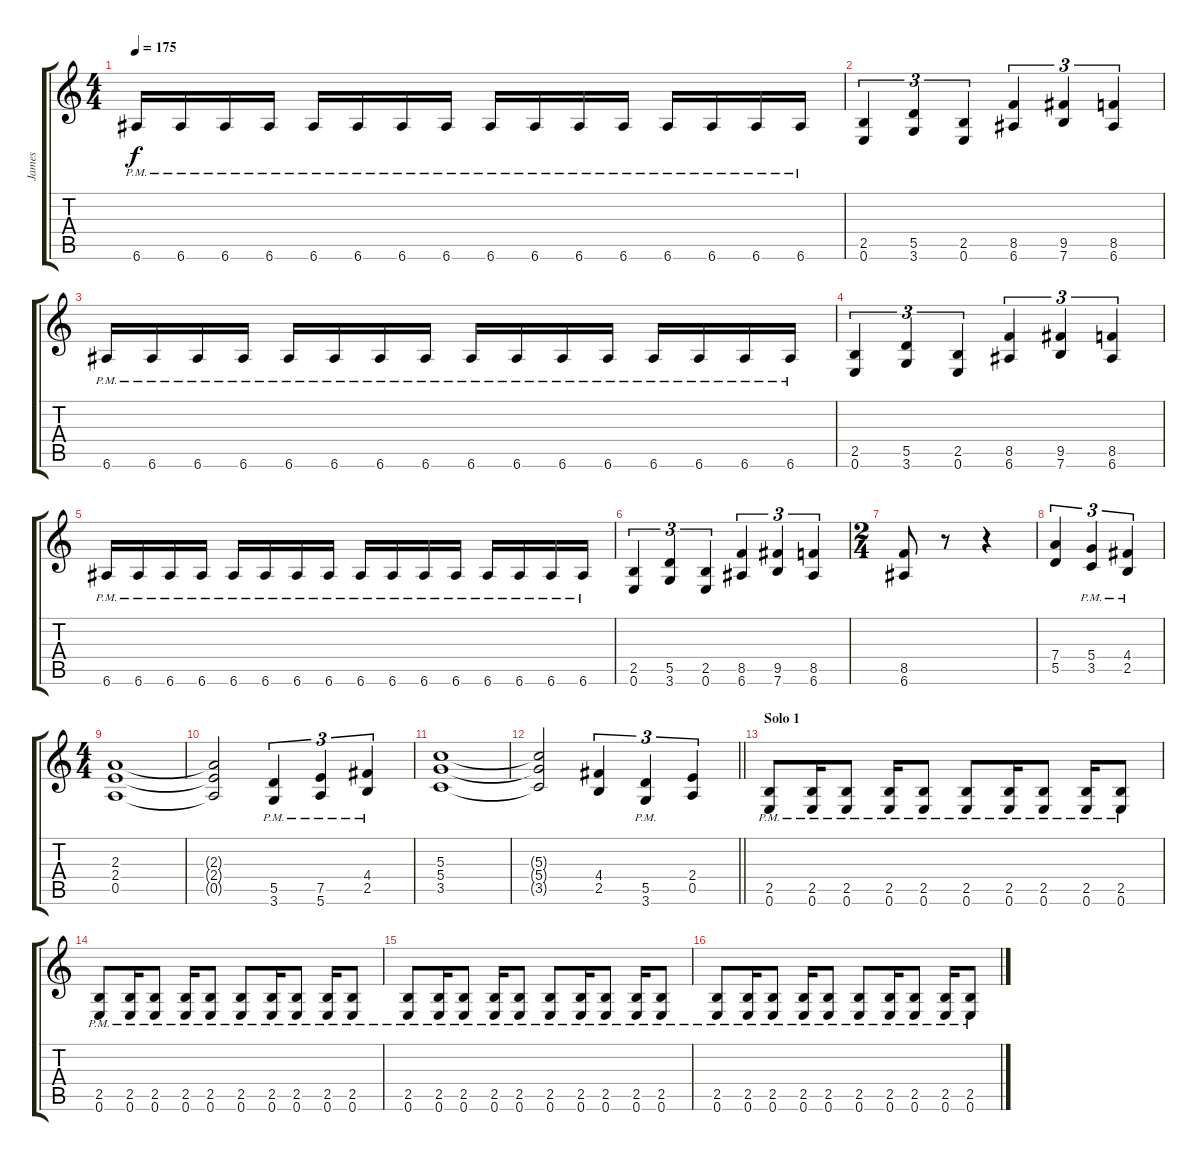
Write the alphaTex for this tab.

\track ("James" "James") {instrument distortionguitar}
\staff {score tabs}
\tuning (E4 B3 G3 D3 A2 E2) {hide}
\ts (4 4)
\tempo 175
\clef g2
\ks c
6.6{pm}.16{dy f} 6.6{pm}.16 6.6{pm}.16 6.6{pm}.16 6.6{pm}.16 6.6{pm}.16 6.6{pm}.16 6.6{pm}.16 6.6{pm}.16 6.6{pm}.16 6.6{pm}.16 6.6{pm}.16 6.6{pm}.16 6.6{pm}.16 6.6{pm}.16 6.6{pm}.16 |
(2.5 0.6).4{tu (3 2)} (5.5 3.6).4{tu (3 2)} (2.5 0.6).4{tu (3 2)} (8.5 6.6).4{tu (3 2)} (9.5 7.6).4{tu (3 2)} (8.5 6.6).4{tu (3 2)} |
6.6{pm}.16 6.6{pm}.16 6.6{pm}.16 6.6{pm}.16 6.6{pm}.16 6.6{pm}.16 6.6{pm}.16 6.6{pm}.16 6.6{pm}.16 6.6{pm}.16 6.6{pm}.16 6.6{pm}.16 6.6{pm}.16 6.6{pm}.16 6.6{pm}.16 6.6{pm}.16 |
(2.5 0.6).4{tu (3 2)} (5.5 3.6).4{tu (3 2)} (2.5 0.6).4{tu (3 2)} (8.5 6.6).4{tu (3 2)} (9.5 7.6).4{tu (3 2)} (8.5 6.6).4{tu (3 2)} |
6.6{pm}.16 6.6{pm}.16 6.6{pm}.16 6.6{pm}.16 6.6{pm}.16 6.6{pm}.16 6.6{pm}.16 6.6{pm}.16 6.6{pm}.16 6.6{pm}.16 6.6{pm}.16 6.6{pm}.16 6.6{pm}.16 6.6{pm}.16 6.6{pm}.16 6.6{pm}.16 |
(2.5 0.6).4{tu (3 2)} (5.5 3.6).4{tu (3 2)} (2.5 0.6).4{tu (3 2)} (8.5 6.6).4{tu (3 2)} (9.5 7.6).4{tu (3 2)} (8.5 6.6).4{tu (3 2)} |
\ts (2 4)
(8.5 6.6).8 r.8 r.4 |
(7.4 5.5).4{tu (3 2)} (5.4{pm} 3.5{pm}).4{tu (3 2)} (4.4{pm} 2.5{pm}).4{tu (3 2)} |
\ts (4 4)
(2.3 2.4 0.5).1 |
(2.3{t} 2.4{t} 0.5{t}).2 (5.5{pm} 3.6{pm}).4{tu (3 2)} (7.5{pm} 5.6{pm}).4{tu (3 2)} (4.4{pm} 2.5{pm}).4{tu (3 2)} |
(5.3 5.4 3.5).1 |
\barLineRight lightlight
(5.3{t} 5.4{t} 3.5{t}).2 (4.4 2.5).4{tu (3 2)} (5.5{pm} 3.6{pm}).4{tu (3 2)} (2.4 0.5).4{tu (3 2)} |
\section ("" "Solo 1")
(2.5{pm} 0.6{pm}).8{volume 5} (2.5{pm} 0.6{pm}).16 (2.5{pm} 0.6{pm}).8 (2.5{pm} 0.6{pm}).16 (2.5{pm} 0.6{pm}).8 (2.5{pm} 0.6{pm}).8 (2.5{pm} 0.6{pm}).16 (2.5{pm} 0.6{pm}).8 (2.5{pm} 0.6{pm}).16 (2.5{pm} 0.6{pm}).8 |
(2.5{pm} 0.6{pm}).8 (2.5{pm} 0.6{pm}).16 (2.5{pm} 0.6{pm}).8 (2.5{pm} 0.6{pm}).16 (2.5{pm} 0.6{pm}).8 (2.5{pm} 0.6{pm}).8 (2.5{pm} 0.6{pm}).16 (2.5{pm} 0.6{pm}).8 (2.5{pm} 0.6{pm}).16 (2.5{pm} 0.6{pm}).8 |
(2.5{pm} 0.6{pm}).8 (2.5{pm} 0.6{pm}).16 (2.5{pm} 0.6{pm}).8 (2.5{pm} 0.6{pm}).16 (2.5{pm} 0.6{pm}).8 (2.5{pm} 0.6{pm}).8 (2.5{pm} 0.6{pm}).16 (2.5{pm} 0.6{pm}).8 (2.5{pm} 0.6{pm}).16 (2.5{pm} 0.6{pm}).8 |
(2.5{pm} 0.6{pm}).8 (2.5{pm} 0.6{pm}).16 (2.5{pm} 0.6{pm}).8 (2.5{pm} 0.6{pm}).16 (2.5{pm} 0.6{pm}).8 (2.5{pm} 0.6{pm}).8 (2.5{pm} 0.6{pm}).16 (2.5{pm} 0.6{pm}).8 (2.5{pm} 0.6{pm}).16 (2.5{pm} 0.6{pm}).8
